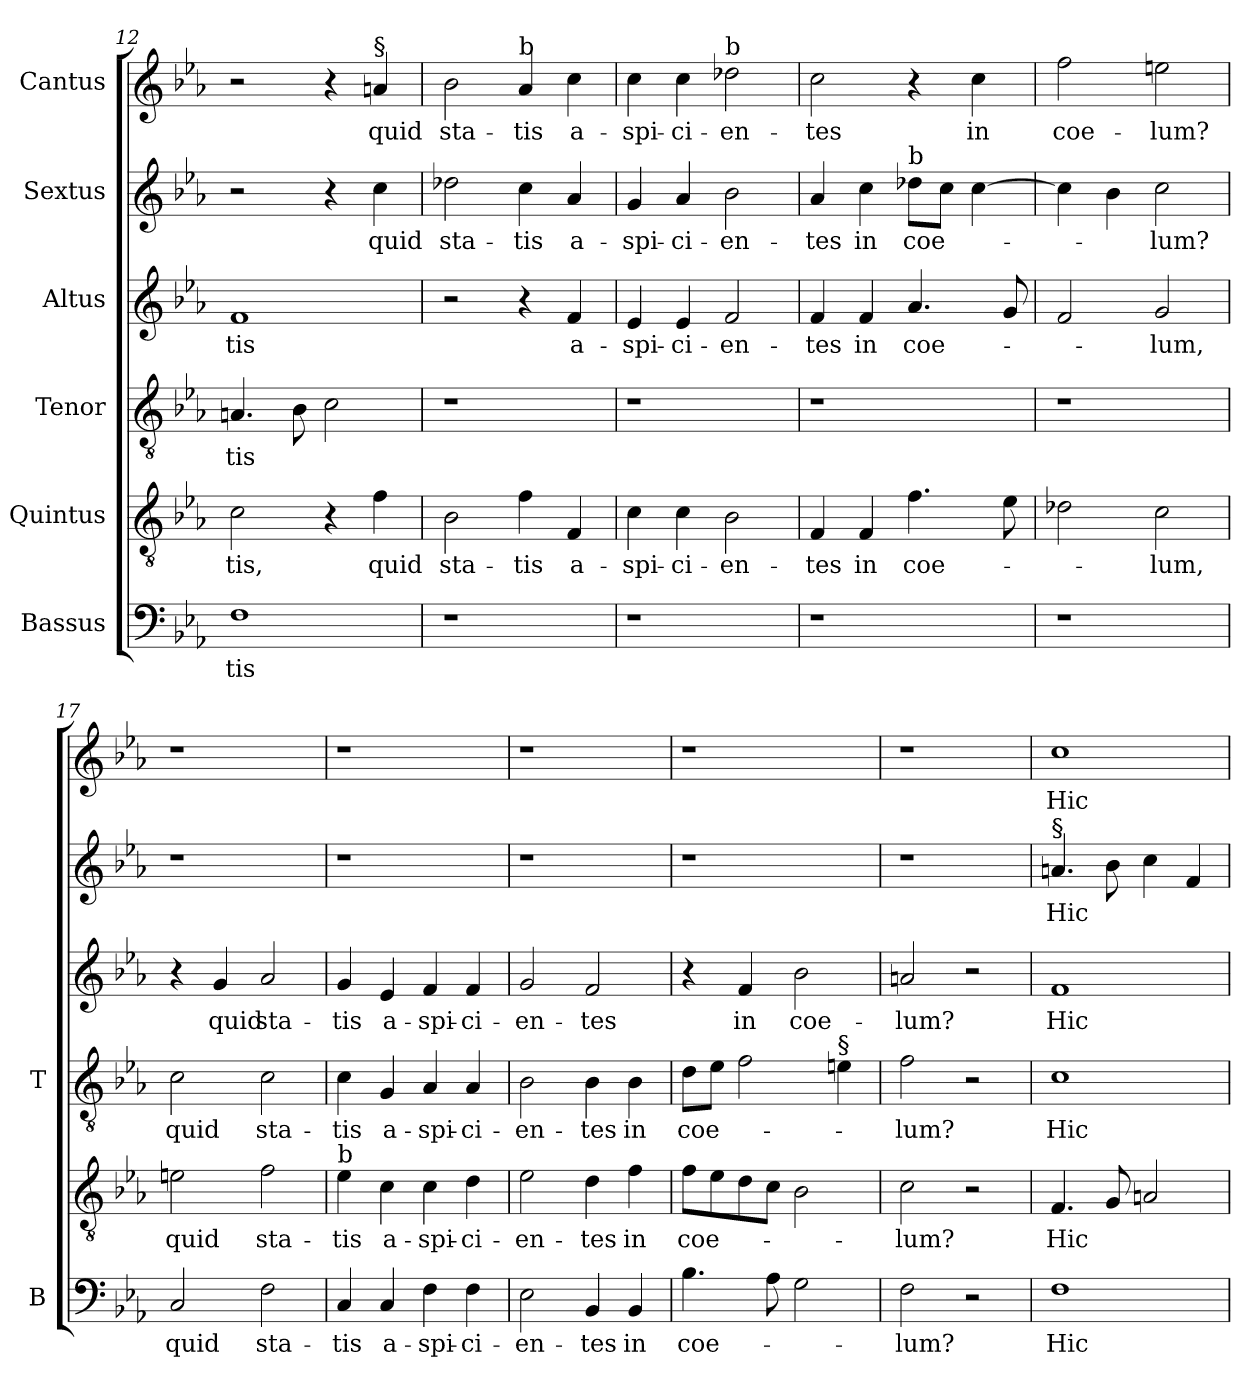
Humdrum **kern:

**kern	**text	**kern	**text	**kern	**text	**kern	**text	**kern	**text	**kern	**text
*part6	*part6	*part5	*part5	*part4	*part4	*part3	*part3	*part2	*part2	*part1	*part1
*staff6	*staff6	*staff5	*staff5	*staff4	*staff4	*staff3	*staff3	*staff2	*staff2	*staff1	*staff1
*I"Bassus	*	*I"Quintus	*	*I"Tenor	*	*I"Altus	*	*I"Sextus	*	*I"Cantus	*
*I'B	*	*	*	*I'T	*	*	*	*	*	*	*
*clefF4	*	*clefGv2	*	*clefGv2	*	*clefG2	*	*clefG2	*	*clefG2	*
*	*	*ITrd7c12	*	*ITrd7c12	*	*	*	*	*	*	*
*k[b-e-a-]	*	*k[b-e-a-]	*	*k[b-e-a-]	*	*k[b-e-a-]	*	*k[b-e-a-]	*	*k[b-e-a-]	*
*E-:	*	*E-:	*	*E-:	*	*E-:	*	*E-:	*	*E-:	*
=12	=12	=12	=12	=12	=12	=12	=12	=12	=12	=12	=12
!	!LO:LY:b	!	!LO:LY:b	!	!LO:LY:b	!	!LO:LY:b	!	!	!	!
1F	-tis	2C\	-tis,	4.AAn/	-tis	1f	-tis	2r	.	2r	.
.	.	.	.	8BB-\	.	.	.	.	.	.	.
.	.	4r	.	2C\	.	.	.	4r	.	4r	.
!	!	!	!	!	!	!	!	!	!	!LO:TX:a:t=§	!
!	!	!	!LO:LY:b	!	!	!	!	!	!LO:LY:b	!	!LO:LY:b
.	.	4F\	quid	.	.	.	.	4cc\	quid	4a/	quid
=13	=13	=13	=13	=13	=13	=13	=13	=13	=13	=13	=13
!	!	!	!LO:LY:b	!	!	!	!	!	!LO:LY:b	!	!LO:LY:b
1r	.	2BB-\	sta-	1r	.	2r	.	2dd-X\	sta-	2b-\	sta-
!	!	!	!	!	!	!	!	!	!	!LO:TX:a:t=b	!
!	!	!	!LO:LY:b	!	!	!	!	!	!LO:LY:b	!	!LO:LY:b
.	.	4F\	-tis	.	.	4r	.	4cc\	-tis	4a-/	-tis
!	!	!	!LO:LY:b	!	!	!	!LO:LY:b	!	!LO:LY:b	!	!LO:LY:b
.	.	4FF/	a-	.	.	4f/	a-	4a-/	a-	4cc\	a-
!!LO:PB:g=z
=14	=14	=14	=14	=14	=14	=14	=14	=14	=14	=14	=14
!	!	!	!LO:LY:b	!	!	!	!LO:LY:b	!	!LO:LY:b	!	!LO:LY:b
1r	.	4C\	-spi-	1r	.	4e-/	-spi-	4g/	-spi-	4cc\	-spi-
!	!	!	!LO:LY:b	!	!	!	!LO:LY:b	!	!LO:LY:b	!	!LO:LY:b
.	.	4C\	-ci-	.	.	4e-/	-ci-	4a-/	-ci-	4cc\	-ci-
!	!	!	!	!	!	!	!	!	!	!LO:TX:a:t=b	!
!	!	!	!LO:LY:b	!	!	!	!LO:LY:b	!	!LO:LY:b	!	!LO:LY:b
.	.	2BB-\	-en-	.	.	2f/	-en-	2b-\	-en-	2dd-\	-en-
=15	=15	=15	=15	=15	=15	=15	=15	=15	=15	=15	=15
!	!	!	!LO:LY:b	!	!	!	!LO:LY:b	!	!LO:LY:b	!	!LO:LY:b
1r	.	4FF/	-tes	1r	.	4f/	-tes	4a-/	-tes	2cc\	-tes
!	!	!	!LO:LY:b	!	!	!	!LO:LY:b	!	!LO:LY:b	!	!
.	.	4FF/	in	.	.	4f/	in	4cc\	in	.	.
!	!	!	!	!	!	!	!	!LO:TX:a:t=b	!	!	!
!	!	!	!LO:LY:b	!	!	!	!LO:LY:b	!	!LO:LY:b	!	!
.	.	4.F\	coe-	.	.	4.a-/	coe-	8dd-\L	coe-	4r	.
.	.	.	.	.	.	.	.	8cc\J	.	.	.
!	!	!	!	!	!	!	!	!	!	!	!LO:LY:b
.	.	.	.	.	.	.	.	[>4cc\	.	4cc\	in
.	.	8E-\	.	.	.	8g/	.	.	.	.	.
=16	=16	=16	=16	=16	=16	=16	=16	=16	=16	=16	=16
!	!	!	!	!	!	!	!	!	!	!	!LO:LY:b
1r	.	2D-X\	.	1r	.	2f/	.	4cc\]	.	2ff\	coe-
.	.	.	.	.	.	.	.	4b-\	.	.	.
!	!	!	!LO:LY:b	!	!	!	!LO:LY:b	!	!LO:LY:b	!	!LO:LY:b
.	.	2C\	-lum,	.	.	2g/	-lum,	2cc\	-lum?	2een\	-lum?
=17	=17	=17	=17	=17	=17	=17	=17	=17	=17	=17	=17
!	!LO:LY:b	!	!LO:LY:b	!	!LO:LY:b	!	!	!	!	!	!
2C/	quid	2En\	quid	2C\	quid	4r	.	1r	.	1r	.
!	!	!	!	!	!	!	!LO:LY:b	!	!	!	!
.	.	.	.	.	.	4g/	quid	.	.	.	.
!	!LO:LY:b	!	!LO:LY:b	!	!LO:LY:b	!	!LO:LY:b	!	!	!	!
2F\	sta-	2F\	sta-	2C\	sta-	2a-/	sta-	.	.	.	.
=18	=18	=18	=18	=18	=18	=18	=18	=18	=18	=18	=18
!	!	!LO:TX:a:t=b	!	!	!	!	!	!	!	!	!
!	!LO:LY:b	!	!LO:LY:b	!	!LO:LY:b	!	!LO:LY:b	!	!	!	!
4C/	-tis	4E-\	-tis	4C\	-tis	4g/	-tis	1r	.	1r	.
!	!LO:LY:b	!	!LO:LY:b	!	!LO:LY:b	!	!LO:LY:b	!	!	!	!
4C/	a-	4C\	a-	4GG/	a-	4e-/	a-	.	.	.	.
!	!LO:LY:b	!	!LO:LY:b	!	!LO:LY:b	!	!LO:LY:b	!	!	!	!
4F\	-spi-	4C\	-spi-	4AA-/	-spi-	4f/	-spi-	.	.	.	.
!	!LO:LY:b	!	!LO:LY:b	!	!LO:LY:b	!	!LO:LY:b	!	!	!	!
4F\	-ci-	4D\	-ci-	4AA-/	-ci-	4f/	-ci-	.	.	.	.
=19	=19	=19	=19	=19	=19	=19	=19	=19	=19	=19	=19
!	!LO:LY:b	!	!LO:LY:b	!	!LO:LY:b	!	!LO:LY:b	!	!	!	!
2E-\	-en-	2E-\	-en-	2BB-\	-en-	2g/	-en-	1r	.	1r	.
!	!LO:LY:b	!	!LO:LY:b	!	!LO:LY:b	!	!LO:LY:b	!	!	!	!
4BB-/	-tes	4D\	-tes	4BB-\	-tes	2f/	-tes	.	.	.	.
!	!LO:LY:b	!	!LO:LY:b	!	!LO:LY:b	!	!	!	!	!	!
4BB-/	in	4F\	in	4BB-\	in	.	.	.	.	.	.
=20	=20	=20	=20	=20	=20	=20	=20	=20	=20	=20	=20
!	!LO:LY:b	!	!LO:LY:b	!	!LO:LY:b	!	!	!	!	!	!
4.B-\	coe-	8F\L	coe-	8D\L	coe-	4r	.	1r	.	1r	.
.	.	8E-\	.	8E-\J	.	.	.	.	.	.	.
!	!	!	!	!	!	!	!LO:LY:b	!	!	!	!
.	.	8D\	.	2F\	.	4f/	in	.	.	.	.
8A-\	.	8C\J	.	.	.	.	.	.	.	.	.
!	!	!	!	!	!	!	!LO:LY:b	!	!	!	!
2G\	.	2BB-\	.	.	.	2b-\	coe-	.	.	.	.
!	!	!	!	!LO:TX:a:t=§	!	!	!	!	!	!	!
.	.	.	.	4E\	.	.	.	.	.	.	.
=21	=21	=21	=21	=21	=21	=21	=21	=21	=21	=21	=21
!	!LO:LY:b	!	!LO:LY:b	!	!LO:LY:b	!	!LO:LY:b	!	!	!	!
2F\	-lum?	2C\	-lum?	2F\	-lum?	2an/	-lum?	1r	.	1r	.
2r	.	2r	.	2r	.	2r	.	.	.	.	.
!!LO:LB:g=z
=22	=22	=22	=22	=22	=22	=22	=22	=22	=22	=22	=22
!	!	!	!	!	!	!	!	!LO:TX:a:t=§	!	!	!
!	!LO:LY:b	!	!LO:LY:b	!	!LO:LY:b	!	!LO:LY:b	!	!LO:LY:b	!	!LO:LY:b
1F	Hic	4.FF/	Hic	1C	Hic	1f	Hic	4.a/	Hic	1cc	Hic
.	.	8GG/	.	.	.	.	.	8b-\	.	.	.
.	.	2AAn/	.	.	.	.	.	4cc\	.	.	.
.	.	.	.	.	.	.	.	4f/	.	.	.
=	=	=	=	=	=	=	=	=	=	=	=
*-	*-	*-	*-	*-	*-	*-	*-	*-	*-	*-	*-
